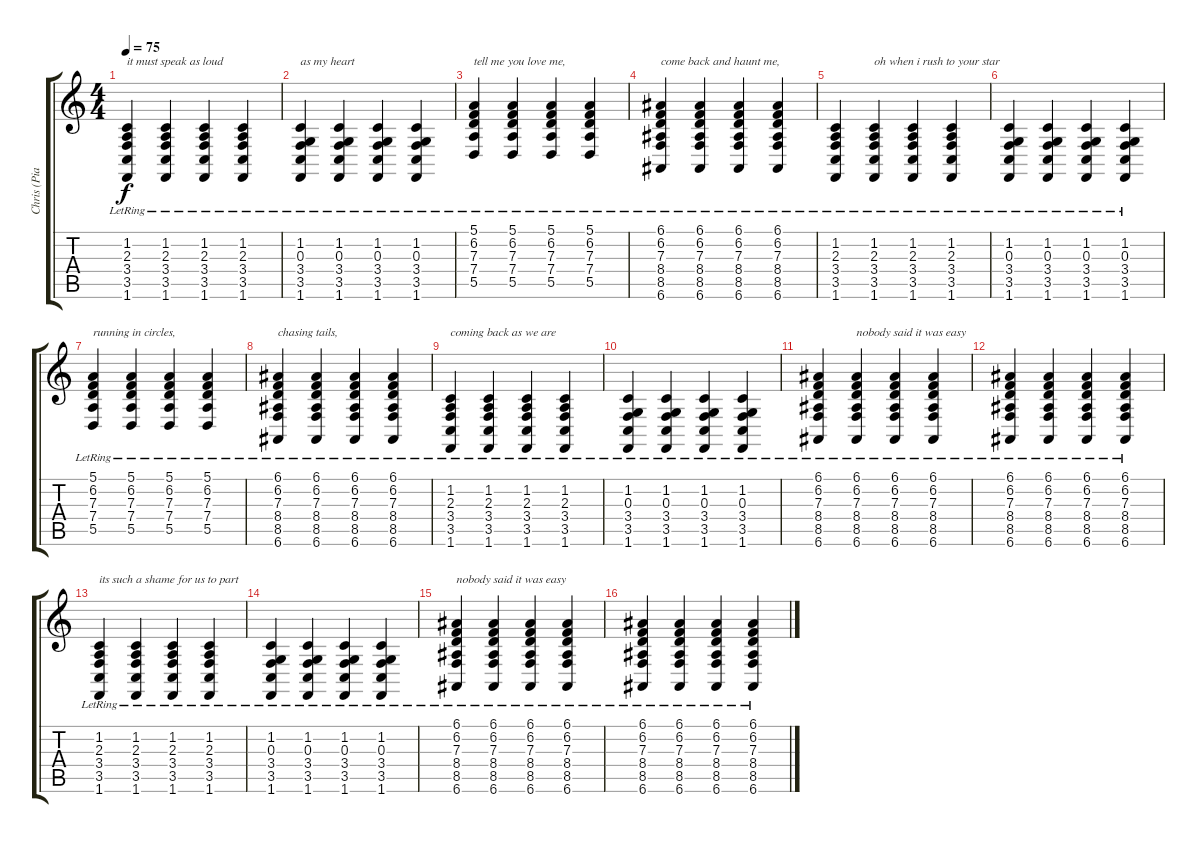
\track ("Chris (Piano 1)" "Chris (Pia") {instrument acousticgrandpiano}
\staff {score tabs}
\tuning (E4 B3 G3 D3 A2 E2) {hide}
\ts (4 4)
\tempo 75
\clef g2
\ks c
(1.2{lr} 2.3{lr} 3.4{lr} 3.5{lr} 1.6{lr}).4{txt "it must speak as loud " dy f} (1.2{lr} 2.3{lr} 3.4{lr} 3.5{lr} 1.6{lr}).4 (1.2{lr} 2.3{lr} 3.4{lr} 3.5{lr} 1.6{lr}).4 (1.2{lr} 2.3{lr} 3.4{lr} 3.5{lr} 1.6{lr}).4 |
(1.2{lr} 0.3{lr} 3.4{lr} 3.5{lr} 1.6{lr}).4{txt "as my heart"} (1.2{lr} 0.3{lr} 3.4{lr} 3.5{lr} 1.6{lr}).4 (1.2{lr} 0.3{lr} 3.4{lr} 3.5{lr} 1.6{lr}).4 (1.2{lr} 0.3{lr} 3.4{lr} 3.5{lr} 1.6{lr}).4 |
(5.1{lr} 6.2{lr} 7.3{lr} 7.4{lr} 5.5{lr}).4{txt "tell me you love me, "} (5.1{lr} 6.2{lr} 7.3{lr} 7.4{lr} 5.5{lr}).4 (5.1{lr} 6.2{lr} 7.3{lr} 7.4{lr} 5.5{lr}).4 (5.1{lr} 6.2{lr} 7.3{lr} 7.4{lr} 5.5{lr}).4 |
(6.1{lr} 6.2{lr} 7.3{lr} 8.4{lr} 8.5{lr} 6.6{lr}).4{txt "come back and haunt me, "} (6.1{lr} 6.2{lr} 7.3{lr} 8.4{lr} 8.5{lr} 6.6{lr}).4 (6.1{lr} 6.2{lr} 7.3{lr} 8.4{lr} 8.5{lr} 6.6{lr}).4 (6.1{lr} 6.2{lr} 7.3{lr} 8.4{lr} 8.5{lr} 6.6{lr}).4 |
(1.2{lr} 2.3{lr} 3.4{lr} 3.5{lr} 1.6{lr}).4 (1.2{lr} 2.3{lr} 3.4{lr} 3.5{lr} 1.6{lr}).4{txt "oh when i rush to your star"} (1.2{lr} 2.3{lr} 3.4{lr} 3.5{lr} 1.6{lr}).4 (1.2{lr} 2.3{lr} 3.4{lr} 3.5{lr} 1.6{lr}).4 |
(1.2{lr} 0.3{lr} 3.4{lr} 3.5{lr} 1.6{lr}).4 (1.2{lr} 0.3{lr} 3.4{lr} 3.5{lr} 1.6{lr}).4 (1.2{lr} 0.3{lr} 3.4{lr} 3.5{lr} 1.6{lr}).4 (1.2{lr} 0.3{lr} 3.4{lr} 3.5{lr} 1.6{lr}).4 |
(5.1{lr} 6.2{lr} 7.3{lr} 7.4{lr} 5.5{lr}).4{txt "running in circles, "} (5.1{lr} 6.2{lr} 7.3{lr} 7.4{lr} 5.5{lr}).4 (5.1{lr} 6.2{lr} 7.3{lr} 7.4{lr} 5.5{lr}).4 (5.1{lr} 6.2{lr} 7.3{lr} 7.4{lr} 5.5{lr}).4 |
(6.1{lr} 6.2{lr} 7.3{lr} 8.4{lr} 8.5{lr} 6.6{lr}).4{txt "chasing tails, "} (6.1{lr} 6.2{lr} 7.3{lr} 8.4{lr} 8.5{lr} 6.6{lr}).4 (6.1{lr} 6.2{lr} 7.3{lr} 8.4{lr} 8.5{lr} 6.6{lr}).4 (6.1{lr} 6.2{lr} 7.3{lr} 8.4{lr} 8.5{lr} 6.6{lr}).4 |
(1.2{lr} 2.3{lr} 3.4{lr} 3.5{lr} 1.6{lr}).4{txt "coming back as we are"} (1.2{lr} 2.3{lr} 3.4{lr} 3.5{lr} 1.6{lr}).4 (1.2{lr} 2.3{lr} 3.4{lr} 3.5{lr} 1.6{lr}).4 (1.2{lr} 2.3{lr} 3.4{lr} 3.5{lr} 1.6{lr}).4 |
(1.2{lr} 0.3{lr} 3.4{lr} 3.5{lr} 1.6{lr}).4 (1.2{lr} 0.3{lr} 3.4{lr} 3.5{lr} 1.6{lr}).4 (1.2{lr} 0.3{lr} 3.4{lr} 3.5{lr} 1.6{lr}).4 (1.2{lr} 0.3{lr} 3.4{lr} 3.5{lr} 1.6{lr}).4 |
(6.1{lr} 6.2{lr} 7.3{lr} 8.4{lr} 8.5{lr} 6.6{lr}).4 (6.1{lr} 6.2{lr} 7.3{lr} 8.4{lr} 8.5{lr} 6.6{lr}).4{txt "nobody said it was easy"} (6.1{lr} 6.2{lr} 7.3{lr} 8.4{lr} 8.5{lr} 6.6{lr}).4 (6.1{lr} 6.2{lr} 7.3{lr} 8.4{lr} 8.5{lr} 6.6{lr}).4 |
(6.1{lr} 6.2{lr} 7.3{lr} 8.4{lr} 8.5{lr} 6.6{lr}).4 (6.1{lr} 6.2{lr} 7.3{lr} 8.4{lr} 8.5{lr} 6.6{lr}).4 (6.1{lr} 6.2{lr} 7.3{lr} 8.4{lr} 8.5{lr} 6.6{lr}).4 (6.1{lr} 6.2{lr} 7.3{lr} 8.4{lr} 8.5{lr} 6.6{lr}).4 |
(1.2{lr} 2.3{lr} 3.4{lr} 3.5{lr} 1.6{lr}).4{txt "its such a shame for us to part"} (1.2{lr} 2.3{lr} 3.4{lr} 3.5{lr} 1.6{lr}).4 (1.2{lr} 2.3{lr} 3.4{lr} 3.5{lr} 1.6{lr}).4 (1.2{lr} 2.3{lr} 3.4{lr} 3.5{lr} 1.6{lr}).4 |
(1.2{lr} 0.3{lr} 3.4{lr} 3.5{lr} 1.6{lr}).4 (1.2{lr} 0.3{lr} 3.4{lr} 3.5{lr} 1.6{lr}).4 (1.2{lr} 0.3{lr} 3.4{lr} 3.5{lr} 1.6{lr}).4 (1.2{lr} 0.3{lr} 3.4{lr} 3.5{lr} 1.6{lr}).4 |
(6.1{lr} 6.2{lr} 7.3{lr} 8.4{lr} 8.5{lr} 6.6{lr}).4{txt "nobody said it was easy"} (6.1{lr} 6.2{lr} 7.3{lr} 8.4{lr} 8.5{lr} 6.6{lr}).4 (6.1{lr} 6.2{lr} 7.3{lr} 8.4{lr} 8.5{lr} 6.6{lr}).4 (6.1{lr} 6.2{lr} 7.3{lr} 8.4{lr} 8.5{lr} 6.6{lr}).4 |
(6.1{lr} 6.2{lr} 7.3{lr} 8.4{lr} 8.5{lr} 6.6{lr}).4 (6.1{lr} 6.2{lr} 7.3{lr} 8.4{lr} 8.5{lr} 6.6{lr}).4 (6.1{lr} 6.2{lr} 7.3{lr} 8.4{lr} 8.5{lr} 6.6{lr}).4 (6.1{lr} 6.2{lr} 7.3{lr} 8.4{lr} 8.5{lr} 6.6{lr}).4
